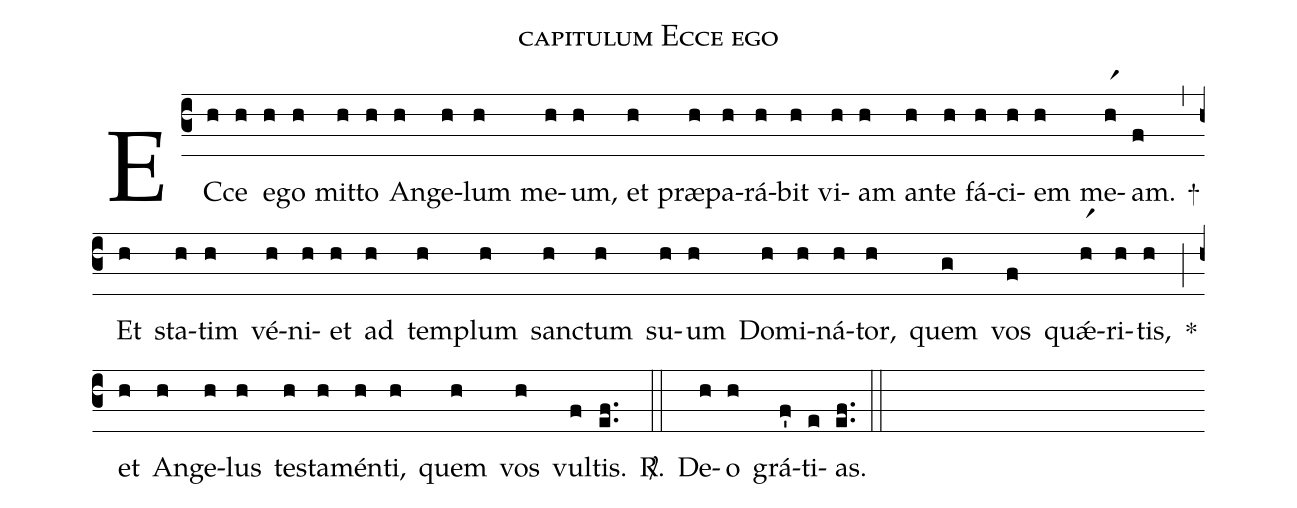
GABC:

name: capitulum Ecce ego;
%%
(c3)
EC(h)ce(h) e(h)go(h) mit(h)to(h) An(h)ge(h)lum(h) me(h)um,(h) et(h) præ(h)pa(h)rá(h)bit(h) vi(h)am(h) an(h)te(h) fá(h)ci(h)em(h) me(hr1)am.(f) +(,)
Et(h) sta(h)tim(h) vé(h)ni(h)et(h) ad(h) tem(h)plum(h) sanc(h)tum(h) su(h)um(h) Do(h)mi(h)ná(h)tor,(h) quem(g) vos(f) quǽ(hr1)ri(h)tis,(h) *(;)
et(h) An(h)ge(h)lus(h) tes(h)ta(h)mén(h)ti,(h) quem(h) vos(h) vul(f)tis.(ef..) <sp>R/</sp>.(::)
De(h)o(h) grá(f')ti(e)as.(e.f.) (::)
